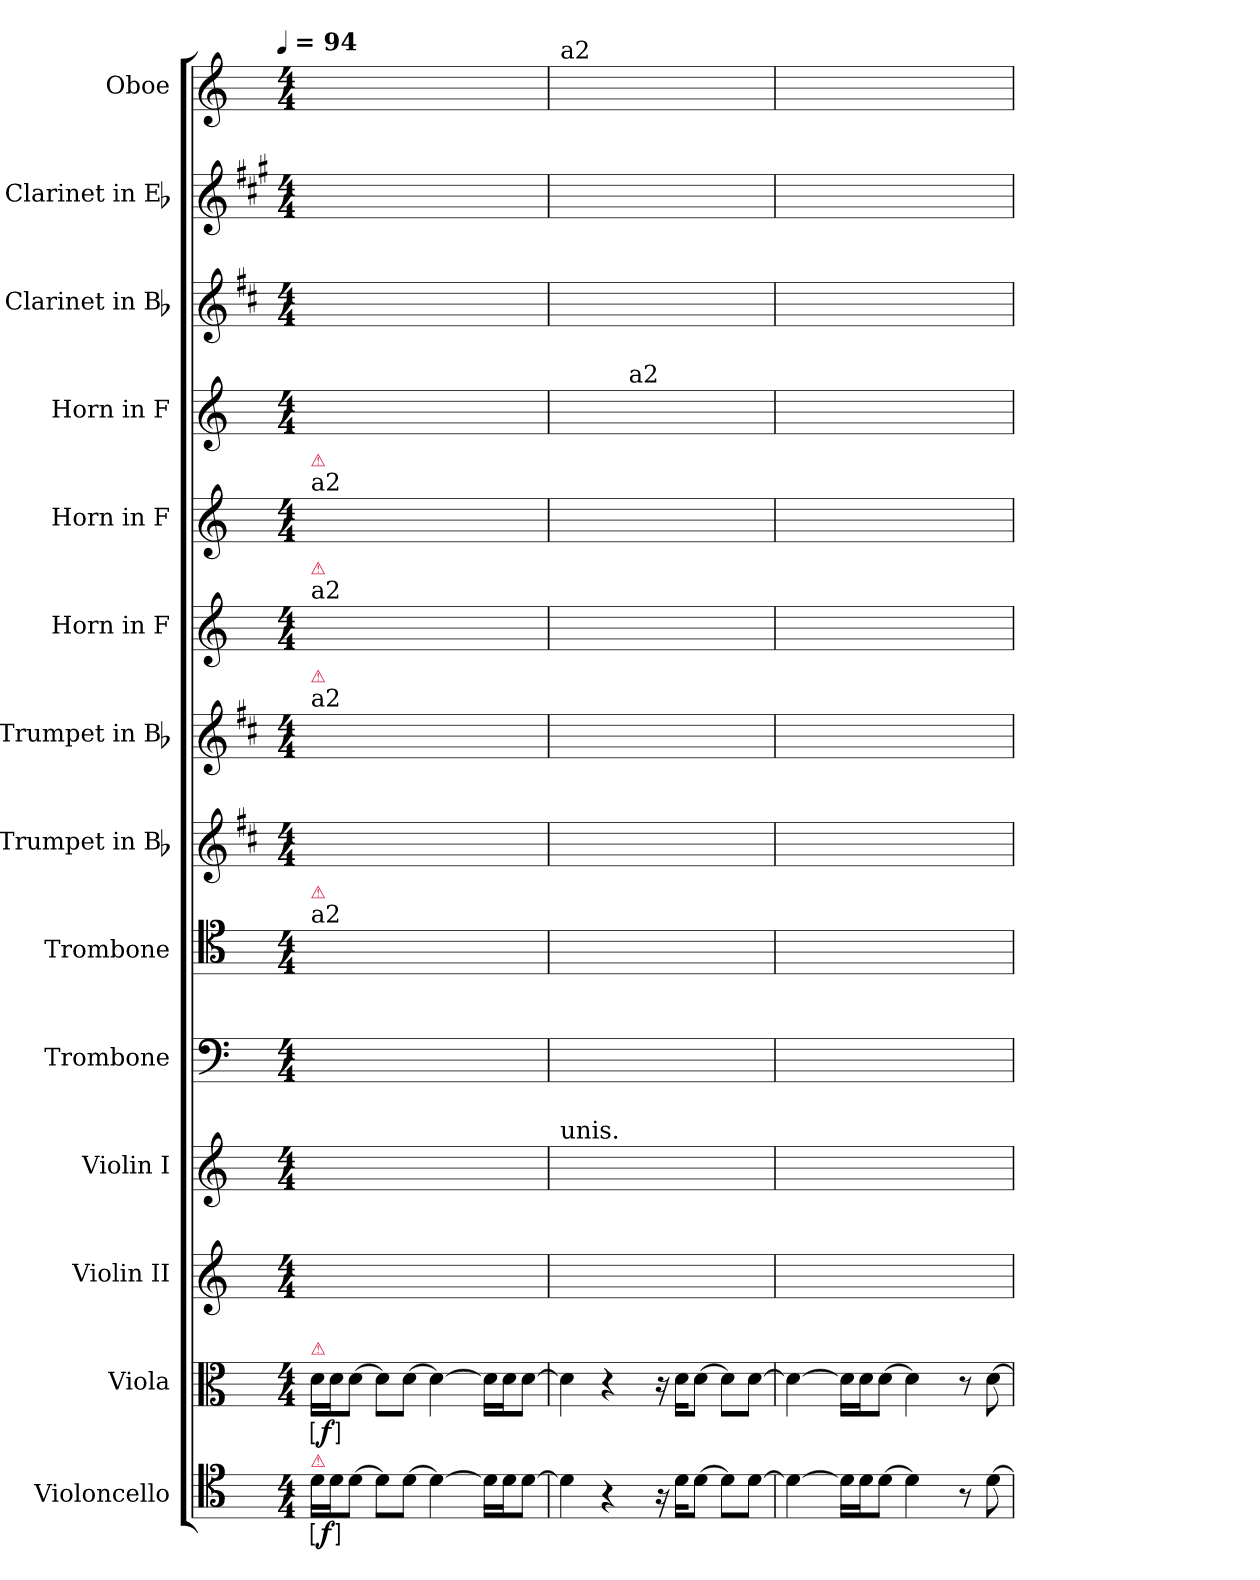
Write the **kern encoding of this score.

**kern	**dynam	**kern	**dynam	**kern	**kern	**kern	**kern	**kern	**kern	**kern	**kern	**kern	**kern	**kern	**kern
*part14	*part14	*part13	*part13	*part12	*part11	*part10	*part9	*part8	*part7	*part6	*part5	*part4	*part3	*part2	*part1
*staff14	*staff14	*staff13	*staff13	*staff12	*staff11	*staff10	*staff9	*staff8	*staff7	*staff6	*staff5	*staff4	*staff3	*staff2	*staff1
*I"Violoncello	*	*I"Viola	*	*I"Violin II	*I"Violin I	*I"Trombone	*I"Trombone	*I"Trumpet in Bb	*I"Trumpet in Bb	*I"Horn in F	*I"Horn in F	*I"Horn in F	*I"Clarinet in Bb	*I"Clarinet in Eb	*I"Oboe
*I'Vc.	*	*I'Vla.	*	*I'Vln. II	*I'Vln. I	*I'Tbn.	*I'Tbn.	*I'Tpt.	*I'Tpt.	*I'Hn.	*I'Hn.	*I'Hn.	*I'Cl.	*	*I'Ob.
*clefC4	*	*clefC3	*	*clefG2	*clefG2	*clefF4	*clefC4	*clefG2	*clefG2	*clefG2	*clefG2	*clefG2	*clefG2	*clefG2	*clefG2
*	*	*	*	*	*	*	*	*ITrd1c2	*ITrd1c2	*ITrd4c7	*ITrd4c7	*ITrd4c7	*ITrd1c2	*ITrd-2c-3	*
*k[]	*	*k[]	*	*k[]	*k[]	*k[]	*k[]	*k[]	*k[]	*k[b-]	*k[b-]	*k[b-]	*k[]	*k[]	*k[]
*C:	*	*C:	*	*C:	*C:	*C:	*C:	*C:	*C:	*F:	*F:	*F:	*C:	*C:	*C:
!!LO:TX:omd:t=[quarter] = 94
*M4/4	*	*M4/4	*	*M4/4	*M4/4	*M4/4	*M4/4	*M4/4	*M4/4	*M4/4	*M4/4	*M4/4	*M4/4	*M4/4	*M4/4
*MM94	*	*MM94	*	*MM94	*MM94	*MM94	*MM94	*MM94	*MM94	*MM94	*MM94	*MM94	*MM94	*MM94	*MM94
=1	=1	=1	=1	=1	=1	=1	=1	=1	=1	=1	=1	=1	=1	=1	=1
!	!	!	!	!	!	!	!	!	!	!	!LO:TX:a:t=a2	!	!	!	!
!	!	!	!	!	!	!	!	!	!	!	!LO:TX:a:color=crimson:t=⚠	!	!	!	!
!	!	!	!	!	!	!	!	!	!	!LO:TX:a:t=a2	!	!	!	!	!
!	!	!	!	!	!	!	!	!	!	!LO:TX:a:color=crimson:t=⚠	!	!	!	!	!
!	!	!	!	!	!	!	!	!	!LO:TX:a:t=a2	!	!	!	!	!	!
!	!	!	!	!	!	!	!	!	!LO:TX:a:color=crimson:t=⚠	!	!	!	!	!	!
!	!	!	!	!	!	!	!LO:TX:a:t=a2	!	!	!	!	!	!	!	!
!	!	!	!	!	!	!	!LO:TX:a:color=crimson:t=⚠	!	!	!	!	!	!	!	!
!	!	!LO:TX:a:color=crimson:t=⚠	!	!	!	!	!	!	!	!	!	!	!	!	!
!LO:TX:a:color=crimson:t=⚠	!	!	!	!	!	!	!	!	!	!	!	!	!	!	!
!	!LO:DY:ed=brack	!	!LO:DY:ed=brack	!	!	!	!	!	!	!	!	!	!	!	!
16dLL	f	16dLL	f	1ryy	1ryy	1ryy	4ryy	1ryy	4ryy	4ryy	4ryy	1ryy	1ryy	1ryy	1ryy
16dJ	.	16dJ	.	.	.	.	.	.	.	.	.	.	.	.	.
[8dJ	.	[8dJ	.	.	.	.	.	.	.	.	.	.	.	.	.
8dL]	.	8dL]	.	.	.	.	4ryy	.	4ryy	4.ryy	4.ryy	.	.	.	.
[8dJ	.	[8dJ	.	.	.	.	.	.	.	.	.	.	.	.	.
4d_	.	4d_	.	.	.	.	4ryy	.	4ryy	.	.	.	.	.	.
.	.	.	.	.	.	.	.	.	.	4.ryy	4.ryy	.	.	.	.
16dLL]	.	16dLL]	.	.	.	.	4ryy	.	4ryy	.	.	.	.	.	.
16dJ	.	16dJ	.	.	.	.	.	.	.	.	.	.	.	.	.
[8dJ	.	[8dJ	.	.	.	.	.	.	.	.	.	.	.	.	.
=2	=2	=2	=2	=2	=2	=2	=2	=2	=2	=2	=2	=2	=2	=2	=2
!	!	!	!	!	!	!	!	!	!	!	!	!	!	!	!LO:TX:a:t=a2
!	!	!	!	!	!LO:TX:a:t=unis.	!	!	!	!	!	!	!	!	!	!
4d]	.	4d]	.	4ryy	4ryy	2ryy	1ryy	1ryy	1ryy	4ryy	4ryy	4ryy	4ryy	4ryy	4ryy
4r	.	4r	.	4ryy	4ryy	.	.	.	.	8ryy	4ryy	8ryy	4ryy	4ryy	4ryy
!	!	!	!	!	!	!	!	!	!	!	!	!LO:TX:a:t=a2	!	!	!
.	.	.	.	.	.	.	.	.	.	8ryy	.	8ryy	.	.	.
16r	.	16r	.	4ryy	4ryy	4ryy	.	.	.	4ryy	4ryy	4ryy	4ryy	4ryy	4ryy
16dKL	.	16dKL	.	.	.	.	.	.	.	.	.	.	.	.	.
[8dJ	.	[8dJ	.	.	.	.	.	.	.	.	.	.	.	.	.
8dL]	.	8dL]	.	4ryy	4ryy	4ryy	.	.	.	4ryy	4ryy	4ryy	4ryy	4ryy	4ryy
[8dJ	.	[8dJ	.	.	.	.	.	.	.	.	.	.	.	.	.
=3	=3	=3	=3	=3	=3	=3	=3	=3	=3	=3	=3	=3	=3	=3	=3
4d_	.	4d_	.	4ryy	4ryy	4ryy	1ryy	1ryy	1ryy	8ryy	4ryy	8ryy	4ryy	4ryy	4ryy
.	.	.	.	.	.	.	.	.	.	4.ryy	.	4.ryy	.	.	.
16dLL]	.	16dLL]	.	4ryy	4ryy	4ryy	.	.	.	.	4ryy	.	4ryy	4ryy	4ryy
16dJ	.	16dJ	.	.	.	.	.	.	.	.	.	.	.	.	.
[8dJ	.	[8dJ	.	.	.	.	.	.	.	.	.	.	.	.	.
4d]	.	4d]	.	4ryy	4ryy	4ryy	.	.	.	8ryy	4ryy	8ryy	4ryy	4ryy	4ryy
.	.	.	.	.	.	.	.	.	.	4.ryy	.	4.ryy	.	.	.
8r	.	8r	.	4ryy	4ryy	4ryy	.	.	.	.	4ryy	.	4ryy	4ryy	4ryy
[8d	.	[8d	.	.	.	.	.	.	.	.	.	.	.	.	.
=	=	=	=	=	=	=	=	=	=	=	=	=	=	=	=
*-	*-	*-	*-	*-	*-	*-	*-	*-	*-	*-	*-	*-	*-	*-	*-
